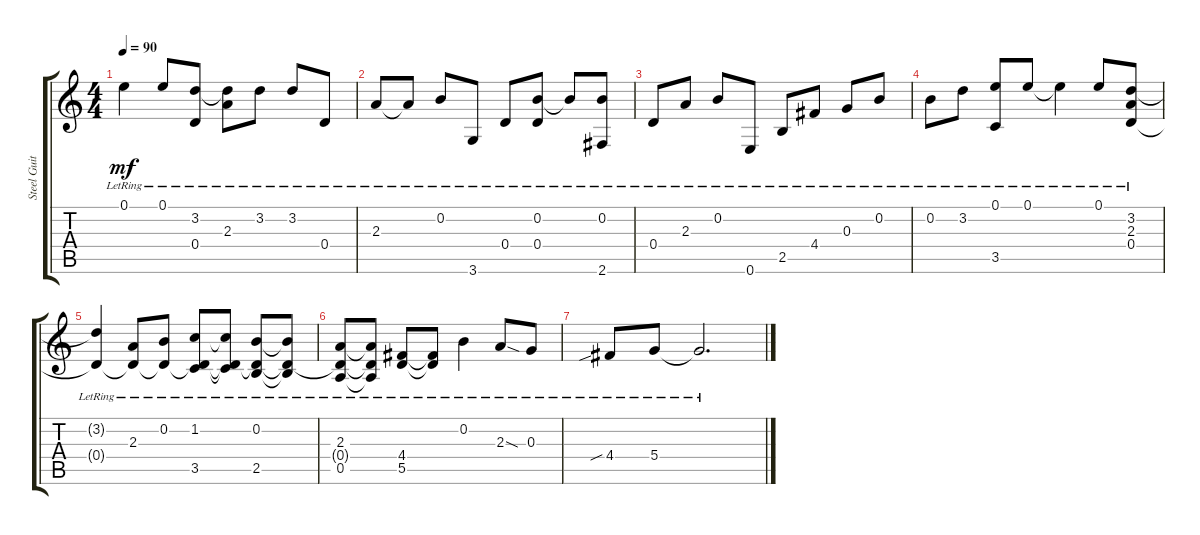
\track ("Steel Guitar" "Steel Guit") {instrument electricguitarjazz}
\staff {score tabs}
\tuning (E4 B3 G3 D3 A2 E2) {hide}
\ts (4 4)
\tempo 90
\clef g2
\ks c
0.1{lr t}.4{dy mf} 0.1{lr}.8 (3.2{lr} 0.4{lr}).8 (3.2{lr t} 2.3{lr}).8 3.2{lr}.8 3.2{lr}.8 0.4{lr}.8 |
2.3{lr}.8 2.3{lr t}.8 0.2{lr}.8 3.6{lr}.8 0.4{lr}.8 (0.2{lr} 0.4{lr}).8 0.2{lr t}.8 (0.2{lr} 2.6{lr}).8 |
0.4{lr}.8 2.3{lr}.8 0.2{lr}.8 0.6{lr}.8 2.5{lr}.8 4.4{lr}.8 0.3{lr}.8 0.2{lr}.8 |
0.2{lr}.8 3.2{lr}.8 (0.1{lr} 3.5{lr}).8 0.1{lr}.8 0.1{lr t}.4 0.1{lr}.8 (3.2{lr} 2.3{lr} 0.4{lr}).8 |
(3.2{lr t} 0.4{lr t}).4 (2.3{lr} 0.4{lr t}).8 (0.2{lr} 0.4{lr t}).8 (1.2{lr} 0.4{lr t} 3.5{lr}).8 (1.2{lr t} 0.4{lr t} 3.5{lr t}).8 (0.2{lr} 0.4{lr t} 2.5{lr}).8 (0.2{lr t} 0.4{lr t} 2.5{lr t}).8 |
(2.3{lr} 0.4{lr t} 0.5{lr}).8 (2.3{lr t} 0.4{lr t} 0.5{lr t}).8 (4.4{lr} 5.5{lr}).8 (4.4{lr t} 5.5{lr t}).8 0.2{lr}.4 2.3{sod lr}.8 0.3{lr}.8 |
4.4{sib lr}.8 5.4{lr}.8 5.4{lr t}.2{d}
